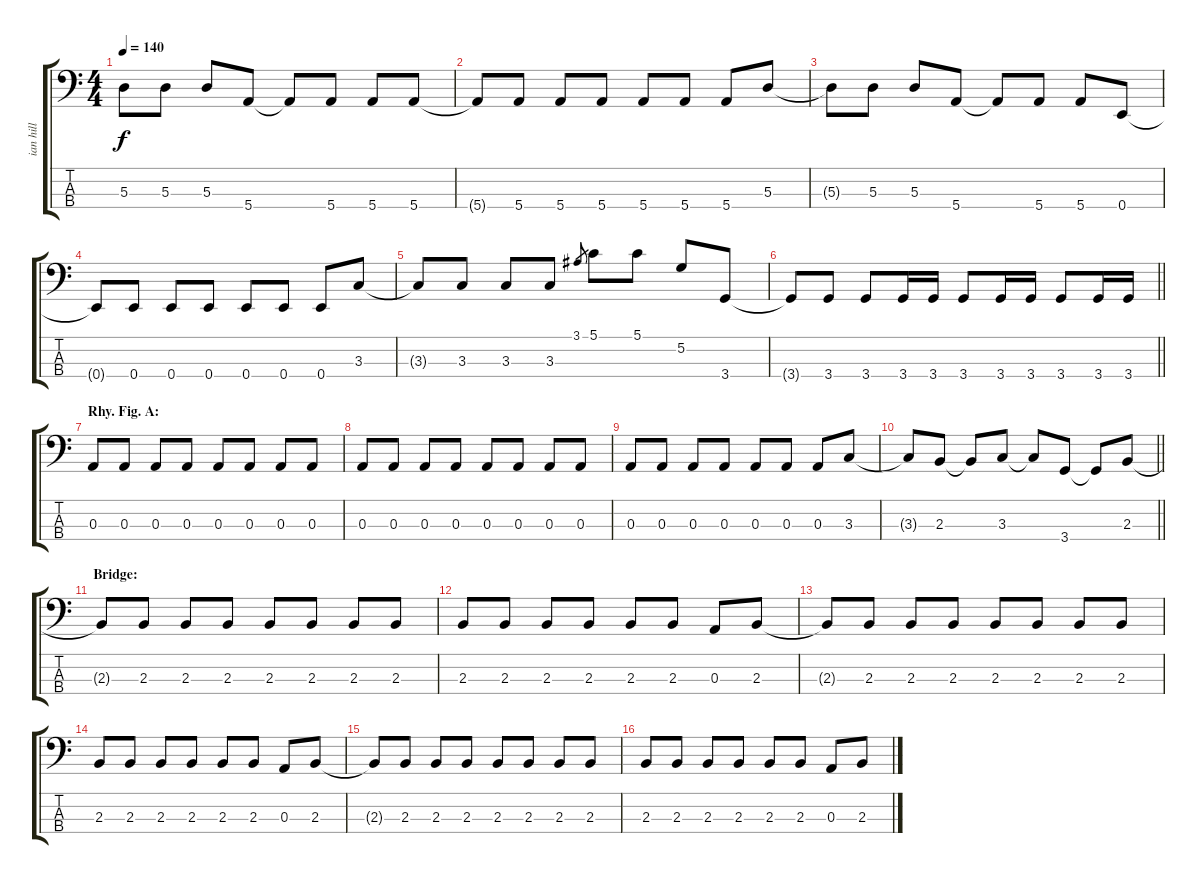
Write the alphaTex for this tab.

\track ("ian hill" "ian hill") {instrument electricbasspick}
\staff {score tabs}
\tuning (G2 D2 A1 E1) {hide}
\ts (4 4)
\tempo 140
\clef f4
\ks c
5.3{t}.8{dy f} 5.3.8 5.3.8 5.4.8 5.4{t}.8 5.4.8 5.4.8 5.4.8 |
5.4{t}.8 5.4.8 5.4.8 5.4.8 5.4.8 5.4.8 5.4.8 5.3.8 |
5.3{t}.8 5.3.8 5.3.8 5.4.8 5.4{t}.8 5.4.8 5.4.8 0.4.8 |
0.4{t}.8 0.4.8 0.4.8 0.4.8 0.4.8 0.4.8 0.4.8 3.3.8 |
3.3{t}.8 3.3.8 3.3.8 3.3.8 3.1.8{gr} 5.1.8 5.1.8 5.2.8 3.4.8 |
\barLineRight lightlight
3.4{t}.8 3.4.8 3.4.8 3.4.16 3.4.16 3.4.8 3.4.16 3.4.16 3.4.8 3.4.16 3.4.16 |
\section ("" "Rhy. Fig. A:")
0.3.8 0.3.8 0.3.8 0.3.8 0.3.8 0.3.8 0.3.8 0.3.8 |
0.3.8 0.3.8 0.3.8 0.3.8 0.3.8 0.3.8 0.3.8 0.3.8 |
0.3.8 0.3.8 0.3.8 0.3.8 0.3.8 0.3.8 0.3.8 3.3.8 |
\barLineRight lightlight
3.3{t}.8 2.3.8 2.3{t}.8 3.3.8 3.3{t}.8 3.4.8 3.4{t}.8 2.3.8 |
\section ("" "Bridge:")
2.3{t}.8 2.3.8 2.3.8 2.3.8 2.3.8 2.3.8 2.3.8 2.3.8 |
2.3.8 2.3.8 2.3.8 2.3.8 2.3.8 2.3.8 0.3.8 2.3.8 |
2.3{t}.8 2.3.8 2.3.8 2.3.8 2.3.8 2.3.8 2.3.8 2.3.8 |
2.3.8 2.3.8 2.3.8 2.3.8 2.3.8 2.3.8 0.3.8 2.3.8 |
2.3{t}.8 2.3.8 2.3.8 2.3.8 2.3.8 2.3.8 2.3.8 2.3.8 |
2.3.8 2.3.8 2.3.8 2.3.8 2.3.8 2.3.8 0.3.8 2.3.8
